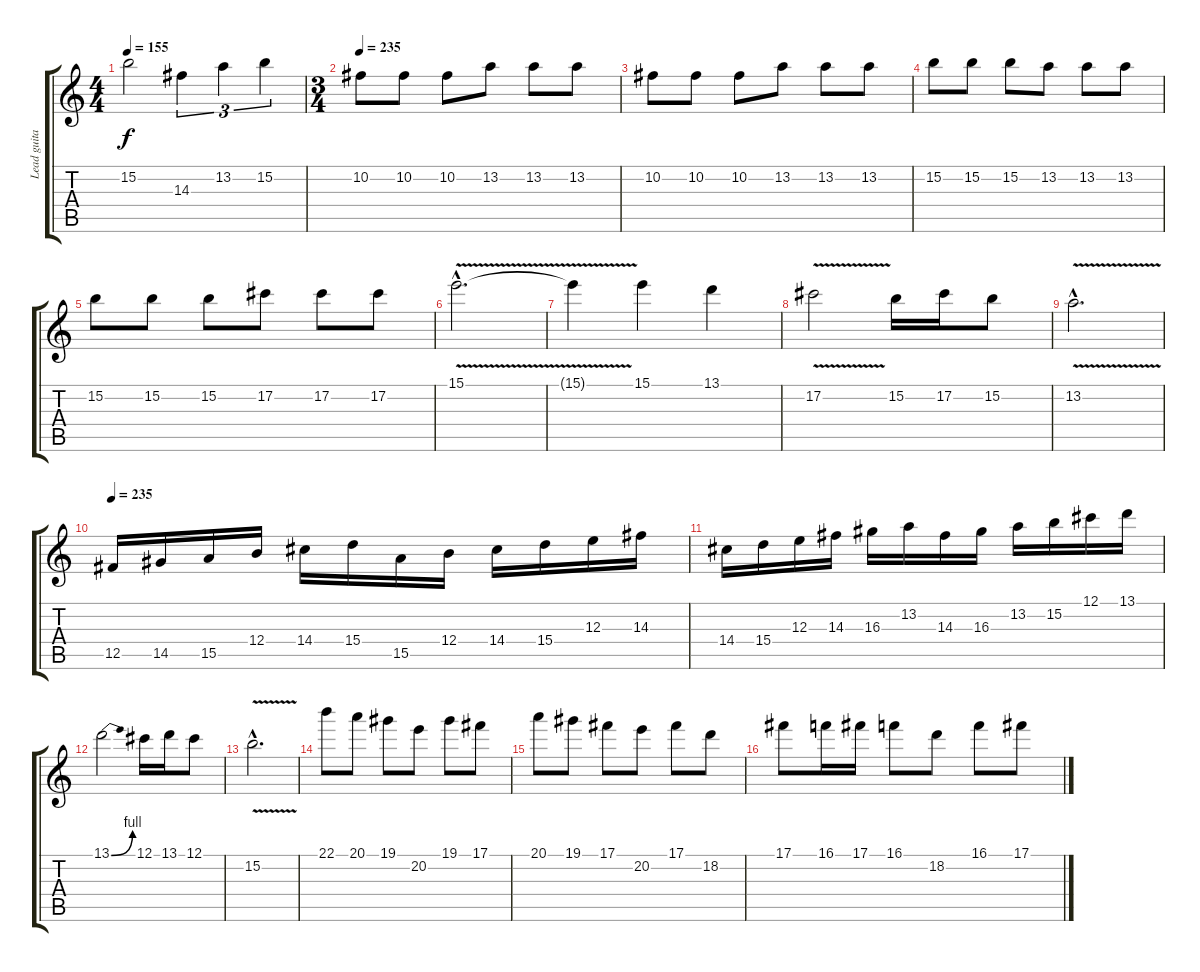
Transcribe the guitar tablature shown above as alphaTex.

\track ("Lead guitar" "Lead guita") {instrument overdrivenguitar}
\staff {score tabs}
\tuning (Db4 Ab3 E3 B2 Gb2 Db2) {hide}
\ts (4 4)
\tempo 155
\clef g2
\ks c
15.2{t}.2{dy f} 14.3.4{tu (3 2)} 13.2.4{tu (3 2)} 15.2.4{tu (3 2)} |
\ts (3 4)
\tempo 235
10.2.8 10.2.8 10.2.8 13.2.8 13.2.8 13.2.8 |
10.2.8 10.2.8 10.2.8 13.2.8 13.2.8 13.2.8 |
15.2.8 15.2.8 15.2.8 13.2.8 13.2.8 13.2.8 |
15.2.8 15.2.8 15.2.8 17.2.8 17.2.8 17.2.8 |
15.1{v hac}.2{d} |
15.1{t}.4 15.1.4 13.1.4 |
17.2{v}.2 15.2.16 17.2.16 15.2.8 |
13.2{v hac}.2{d} |
\tempo 235
12.5.16 14.5.16 15.5.16 12.4.16 14.4.16 15.4.16 15.5.16 12.4.16 14.4.16 15.4.16 12.3.16 14.3.16 |
14.4.16 15.4.16 12.3.16 14.3.16 16.3.16 13.2.16 14.3.16 16.3.16 13.2.16 15.2.16 12.1.16 13.1.16 |
13.1{be (bend 0 0 60 4)}.2 12.1.16 13.1.16 12.1.8 |
15.2{v hac}.2{d} |
22.1.8 20.1.8 19.1.8 20.2.8 19.1.8 17.1.8 |
20.1.8 19.1.8 17.1.8 20.2.8 17.1.8 18.2.8 |
17.1.8 16.1.16 17.1.16 16.1.8 18.2.8 16.1.8 17.1.8
